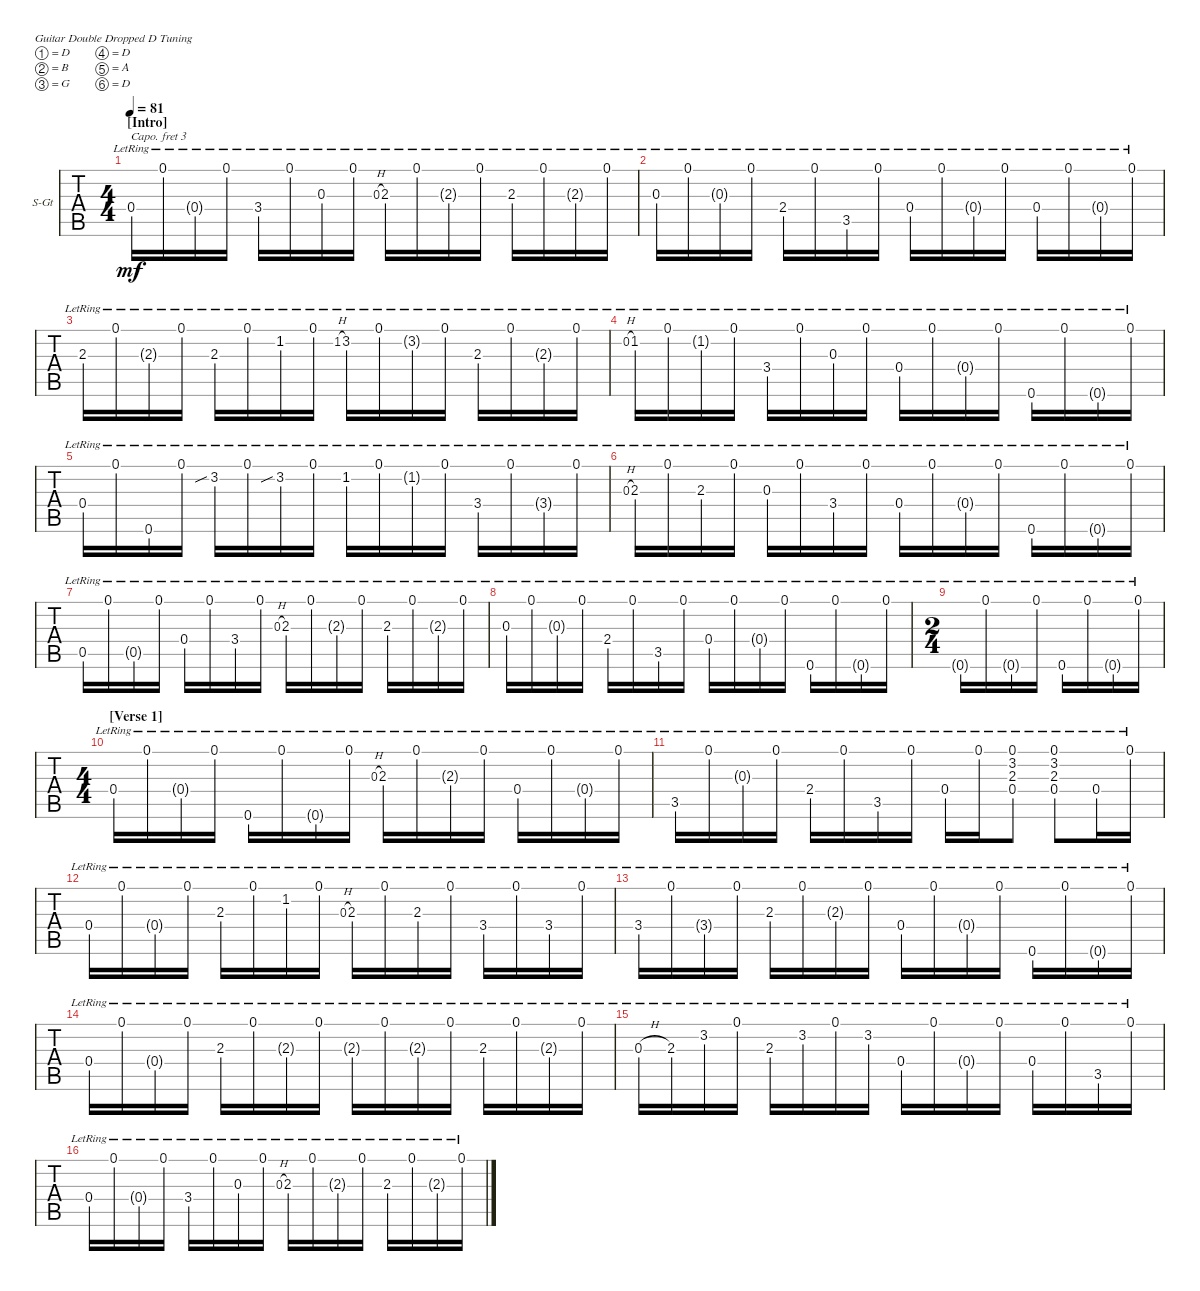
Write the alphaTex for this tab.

\defaultSystemsLayout 4
\bracketExtendMode nobrackets
\firstSystemTrackNameOrientation horizontal
\otherSystemsTrackNameOrientation horizontal
\track ("Steel Guitar" "S-Gt") {instrument acousticguitarsteel}
\staff {tabs}
\capo 3
\tuning (D4 B3 G3 D3 A2 D2)
\ts (4 4)
\section ("" "[Intro]")
\tempo 81
\clef g2
\ks c
0.4{lr}.16{dy mf instrument acousticguitarsteel} 0.1{lr}.16 0.4{g lr}.16 0.1{lr}.16 3.4{lr}.16 0.1{lr}.16 0.3{lr}.16 0.1{lr}.16 0.3{h lr}.8{gr onbeat} 2.3{lr}.16 0.1{lr}.16 2.3{g lr}.16 0.1{lr}.16 2.3{lr}.16 0.1{lr}.16 2.3{g lr}.16 0.1{lr}.16 |
0.3{lr}.16 0.1{lr}.16 0.3{g lr}.16 0.1{lr}.16 2.4{lr}.16 0.1{lr}.16 3.5{lr}.16 0.1{lr}.16 0.4{lr}.16 0.1{lr}.16 0.4{g lr}.16 0.1{lr}.16 0.4{lr}.16 0.1{lr}.16 0.4{g lr}.16 0.1{lr}.16 |
2.3{lr}.16 0.1{lr}.16 2.3{g lr}.16 0.1{lr}.16 2.3{lr}.16 0.1{lr}.16 1.2{lr}.16 0.1{lr}.16 1.2{h lr}.8{gr onbeat} 3.2{lr}.16 0.1{lr}.16 3.2{g lr}.16 0.1{lr}.16 2.3{lr}.16 0.1{lr}.16 2.3{g lr}.16 0.1{lr}.16 |
0.2{h lr}.8{gr onbeat} 1.2{lr}.16 0.1{lr}.16 1.2{g lr}.16 0.1{lr}.16 3.4{lr}.16 0.1{lr}.16 0.3{lr}.16 0.1{lr}.16 0.4{lr}.16 0.1{lr}.16 0.4{g lr}.16 0.1{lr}.16 0.6{lr}.16 0.1{lr}.16 0.6{g lr}.16 0.1{lr}.16 |
0.4{lr}.16 0.1{lr}.16 0.6{lr}.16 0.1{lr}.16 3.2{sib lr}.16 0.1{lr}.16 3.2{sib lr}.16 0.1{lr}.16 1.2{lr}.16 0.1{lr}.16 1.2{g lr}.16 0.1{lr}.16 3.4{lr}.16 0.1{lr}.16 3.4{g lr}.16 0.1{lr}.16 |
0.3{h lr}.8{gr onbeat} 2.3{lr}.16 0.1{lr}.16 2.3{lr}.16 0.1{lr}.16 0.3{lr}.16 0.1{lr}.16 3.4{lr}.16 0.1{lr}.16 0.4{lr}.16 0.1{lr}.16 0.4{g lr}.16 0.1{lr}.16 0.6{lr}.16 0.1{lr}.16 0.6{g lr}.16 0.1{lr}.16 |
0.5{lr}.16 0.1{lr}.16 0.5{g lr}.16 0.1{lr}.16 0.4{lr}.16 0.1{lr}.16 3.4{lr}.16 0.1{lr}.16 0.3{h lr}.8{gr onbeat} 2.3{lr}.16 0.1{lr}.16 2.3{g lr}.16 0.1{lr}.16 2.3{lr}.16 0.1{lr}.16 2.3{g lr}.16 0.1{lr}.16 |
0.3{lr}.16 0.1{lr}.16 0.3{g lr}.16 0.1{lr}.16 2.4{lr}.16 0.1{lr}.16 3.5{lr}.16 0.1{lr}.16 0.4{lr}.16 0.1{lr}.16 0.4{g lr}.16 0.1{lr}.16 0.6{lr}.16 0.1{lr}.16 0.6{g lr}.16 0.1{lr}.16 |
\ts (2 4)
0.6{g lr}.16 0.1{lr}.16 0.6{g lr}.16 0.1{lr}.16 0.6{lr}.16 0.1{lr}.16 0.6{g lr}.16 0.1{lr}.16 |
\ts (4 4)
\section ("" "[Verse 1]")
0.4{lr}.16 0.1{lr}.16 0.4{g lr}.16 0.1{lr}.16 0.6{lr}.16 0.1{lr}.16 0.6{g lr}.16 0.1{lr}.16 0.3{h lr}.8{gr onbeat} 2.3{lr}.16 0.1{lr}.16 2.3{g lr}.16 0.1{lr}.16 0.4{lr}.16 0.1{lr}.16 0.4{g lr}.16 0.1{lr}.16 |
3.5{lr}.16 0.1{lr}.16 0.3{g lr}.16 0.1{lr}.16 2.4{lr}.16 0.1{lr}.16 3.5{lr}.16 0.1{lr}.16 0.4{lr}.16 0.1{lr}.16 (0.4{lr} 2.3 3.2 0.1).8 (0.4{lr} 2.3{lr} 3.2{lr} 0.1{lr}).8 0.4{lr}.16 0.1{lr}.16 |
0.4{lr}.16 0.1{lr}.16 0.4{g lr}.16 0.1{lr}.16 2.3{lr}.16 0.1{lr}.16 1.2{lr}.16 0.1{lr}.16 0.3{h lr}.8{gr} 2.3{lr}.16 0.1{lr}.16 2.3{lr}.16 0.1{lr}.16 3.4{lr}.16 0.1{lr}.16 3.4{lr}.16 0.1{lr}.16 |
3.4{lr}.16 0.1{lr}.16 3.4{g lr}.16 0.1{lr}.16 2.3{lr}.16 0.1{lr}.16 2.3{g lr}.16 0.1{lr}.16 0.4{lr}.16 0.1{lr}.16 0.4{g lr}.16 0.1{lr}.16 0.6{lr}.16 0.1{lr}.16 0.6{g lr}.16 0.1{lr}.16 |
0.4{lr}.16 0.1{lr}.16 0.4{g lr}.16 0.1{lr}.16 2.3{lr}.16 0.1{lr}.16 2.3{g lr}.16 0.1{lr}.16 2.3{g lr}.16 0.1{lr}.16 2.3{g lr}.16 0.1{lr}.16 2.3{lr}.16 0.1{lr}.16 2.3{g lr}.16 0.1{lr}.16 |
0.3{h lr}.16 2.3{lr}.16 3.2{lr}.16 0.1{lr}.16 2.3{lr}.16 3.2{lr}.16 0.1{lr}.16 3.2{lr}.16 0.4{lr}.16 0.1{lr}.16 0.4{g lr}.16 0.1{lr}.16 0.4{lr}.16 0.1{lr}.16 3.5{lr}.16 0.1{lr}.16 |
0.4{lr}.16 0.1{lr}.16 0.4{g lr}.16 0.1{lr}.16 3.4{lr}.16 0.1{lr}.16 0.3{lr}.16 0.1{lr}.16 0.3{h lr}.8{gr} 2.3{lr}.16 0.1{lr}.16 2.3{g lr}.16 0.1{lr}.16 2.3{lr}.16 0.1{lr}.16 2.3{g lr}.16 0.1{lr}.16
